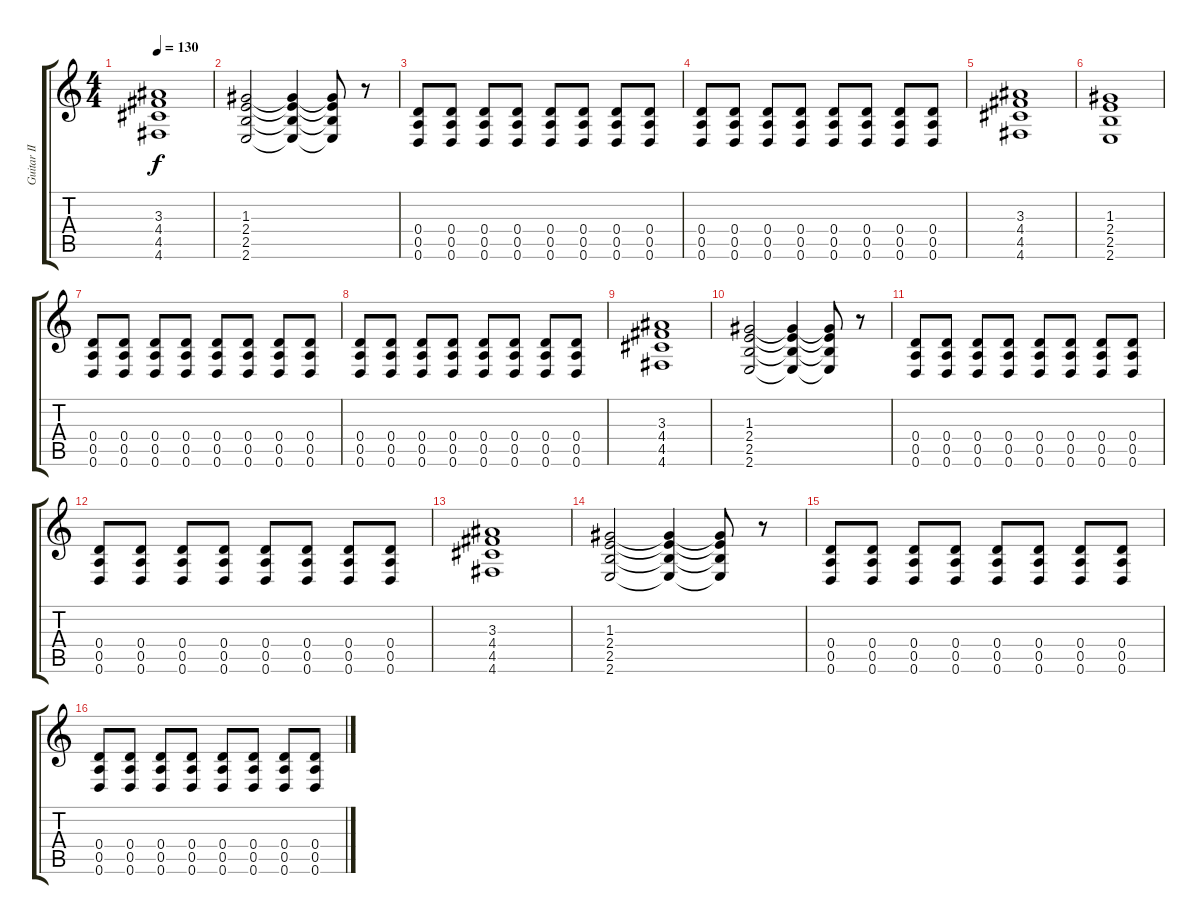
\track ("Guitar II" "Guitar II") {instrument overdrivenguitar}
\staff {score tabs}
\tuning (E4 B3 G3 D3 A2 D2) {hide}
\ts (4 4)
\tempo 130
\clef g2
\ks c
(3.3 4.4 4.5 4.6).1{dy f} |
(1.3 2.4 2.5 2.6).2 (1.3{t} 2.4{t} 2.5{t} 2.6{t}).4 (1.3{t} 2.4{t} 2.5{t} 2.6{t}).8 r.8 |
(0.4 0.5 0.6).8 (0.4 0.5 0.6).8 (0.4 0.5 0.6).8 (0.4 0.5 0.6).8 (0.4 0.5 0.6).8 (0.4 0.5 0.6).8 (0.4 0.5 0.6).8 (0.4 0.5 0.6).8 |
(0.4 0.5 0.6).8 (0.4 0.5 0.6).8 (0.4 0.5 0.6).8 (0.4 0.5 0.6).8 (0.4 0.5 0.6).8 (0.4 0.5 0.6).8 (0.4 0.5 0.6).8 (0.4 0.5 0.6).8 |
(3.3 4.4 4.5 4.6).1 |
(1.3 2.4 2.5 2.6).1 |
(0.4 0.5 0.6).8 (0.4 0.5 0.6).8 (0.4 0.5 0.6).8 (0.4 0.5 0.6).8 (0.4 0.5 0.6).8 (0.4 0.5 0.6).8 (0.4 0.5 0.6).8 (0.4 0.5 0.6).8 |
(0.4 0.5 0.6).8 (0.4 0.5 0.6).8 (0.4 0.5 0.6).8 (0.4 0.5 0.6).8 (0.4 0.5 0.6).8 (0.4 0.5 0.6).8 (0.4 0.5 0.6).8 (0.4 0.5 0.6).8 |
(3.3 4.4 4.5 4.6).1 |
(1.3 2.4 2.5 2.6).2 (1.3{t} 2.4{t} 2.5{t} 2.6{t}).4 (1.3{t} 2.4{t} 2.5{t} 2.6{t}).8 r.8 |
(0.4 0.5 0.6).8 (0.4 0.5 0.6).8 (0.4 0.5 0.6).8 (0.4 0.5 0.6).8 (0.4 0.5 0.6).8 (0.4 0.5 0.6).8 (0.4 0.5 0.6).8 (0.4 0.5 0.6).8 |
(0.4 0.5 0.6).8 (0.4 0.5 0.6).8 (0.4 0.5 0.6).8 (0.4 0.5 0.6).8 (0.4 0.5 0.6).8 (0.4 0.5 0.6).8 (0.4 0.5 0.6).8 (0.4 0.5 0.6).8 |
(3.3 4.4 4.5 4.6).1 |
(1.3 2.4 2.5 2.6).2 (1.3{t} 2.4{t} 2.5{t} 2.6{t}).4 (1.3{t} 2.4{t} 2.5{t} 2.6{t}).8 r.8 |
(0.4 0.5 0.6).8 (0.4 0.5 0.6).8 (0.4 0.5 0.6).8 (0.4 0.5 0.6).8 (0.4 0.5 0.6).8 (0.4 0.5 0.6).8 (0.4 0.5 0.6).8 (0.4 0.5 0.6).8 |
(0.4 0.5 0.6).8 (0.4 0.5 0.6).8 (0.4 0.5 0.6).8 (0.4 0.5 0.6).8 (0.4 0.5 0.6).8 (0.4 0.5 0.6).8 (0.4 0.5 0.6).8 (0.4 0.5 0.6).8
